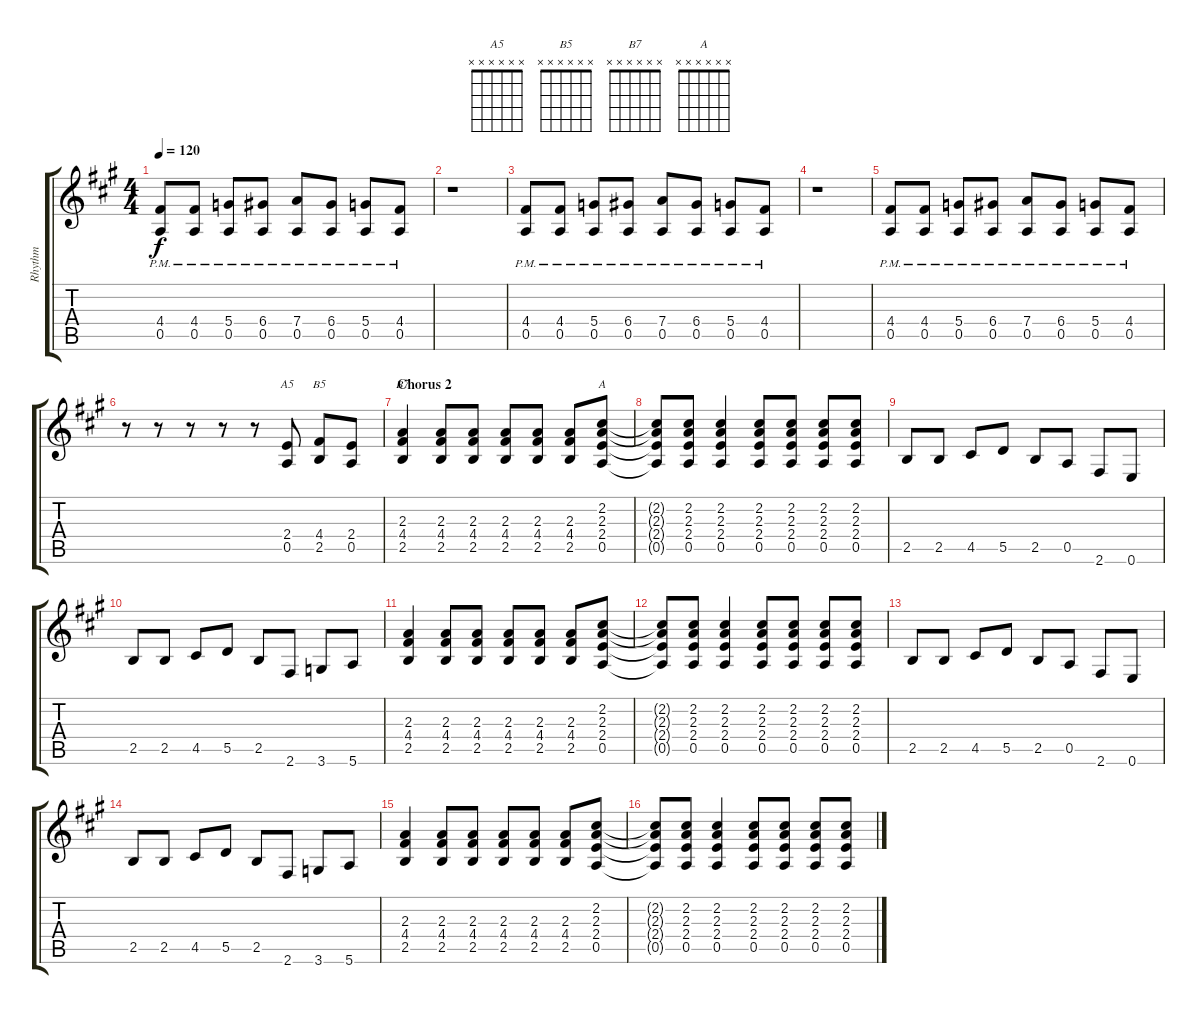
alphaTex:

\track ("Rhythm" "Rhythm") {instrument distortionguitar}
\staff {score tabs}
\tuning (E4 B3 G3 D3 A2 E2) {hide}
\chord ("A5" x x x x x x)
\chord ("B5" x x x x x x)
\chord ("B7" x x x x x x)
\chord ("A" x x x x x x)
\ts (4 4)
\tempo 120
\clef g2
\ks a
(4.4{pm} 0.5{pm}).8{dy f} (4.4{pm} 0.5{pm}).8 (5.4{pm} 0.5{pm}).8 (6.4{pm} 0.5{pm}).8 (7.4{pm} 0.5{pm}).8 (6.4{pm} 0.5{pm}).8 (5.4{pm} 0.5{pm}).8 (4.4{pm} 0.5).8 |
r.1 |
(4.4{pm} 0.5{pm}).8 (4.4{pm} 0.5{pm}).8 (5.4{pm} 0.5{pm}).8 (6.4{pm} 0.5{pm}).8 (7.4{pm} 0.5{pm}).8 (6.4{pm} 0.5{pm}).8 (5.4{pm} 0.5{pm}).8 (4.4{pm} 0.5).8 |
r.1 |
(4.4{pm} 0.5{pm}).8 (4.4{pm} 0.5{pm}).8 (5.4{pm} 0.5{pm}).8 (6.4{pm} 0.5{pm}).8 (7.4{pm} 0.5{pm}).8 (6.4{pm} 0.5{pm}).8 (5.4{pm} 0.5{pm}).8 (4.4{pm} 0.5).8 |
r.8 r.8 r.8 r.8 r.8 (2.4 0.5).8{ch "A5" volume 16} (4.4 2.5).8{ch "B5"} (2.4 0.5).8 |
\section ("" "Chorus 2")
(2.3 4.4 2.5).4{ch "B7"} (2.3 4.4 2.5).8 (2.3 4.4 2.5).8 (2.3 4.4 2.5).8 (2.3 4.4 2.5).8 (2.3 4.4 2.5).8 (2.2 2.3 2.4 0.5).8{ch "A"} |
(2.2{t} 2.3{t} 2.4{t} 0.5{t}).8 (2.2 2.3 2.4 0.5).8 (2.2 2.3 2.4 0.5).4 (2.2 2.3 2.4 0.5).8 (2.2 2.3 2.4 0.5).8 (2.2 2.3 2.4 0.5).8 (2.2 2.3 2.4 0.5).8 |
2.5.8 2.5.8 4.5.8 5.5.8 2.5.8 0.5.8 2.6.8 0.6.8 |
2.5.8 2.5.8 4.5.8 5.5.8 2.5.8 2.6.8 3.6.8 5.6.8 |
(2.3 4.4 2.5).4 (2.3 4.4 2.5).8 (2.3 4.4 2.5).8 (2.3 4.4 2.5).8 (2.3 4.4 2.5).8 (2.3 4.4 2.5).8 (2.2 2.3 2.4 0.5).8 |
(2.2{t} 2.3{t} 2.4{t} 0.5{t}).8 (2.2 2.3 2.4 0.5).8 (2.2 2.3 2.4 0.5).4 (2.2 2.3 2.4 0.5).8 (2.2 2.3 2.4 0.5).8 (2.2 2.3 2.4 0.5).8 (2.2 2.3 2.4 0.5).8 |
2.5.8 2.5.8 4.5.8 5.5.8 2.5.8 0.5.8 2.6.8 0.6.8 |
2.5.8 2.5.8 4.5.8 5.5.8 2.5.8 2.6.8 3.6.8 5.6.8 |
(2.3 4.4 2.5).4 (2.3 4.4 2.5).8 (2.3 4.4 2.5).8 (2.3 4.4 2.5).8 (2.3 4.4 2.5).8 (2.3 4.4 2.5).8 (2.2 2.3 2.4 0.5).8 |
(2.2{t} 2.3{t} 2.4{t} 0.5{t}).8 (2.2 2.3 2.4 0.5).8 (2.2 2.3 2.4 0.5).4 (2.2 2.3 2.4 0.5).8 (2.2 2.3 2.4 0.5).8 (2.2 2.3 2.4 0.5).8 (2.2 2.3 2.4 0.5).8
